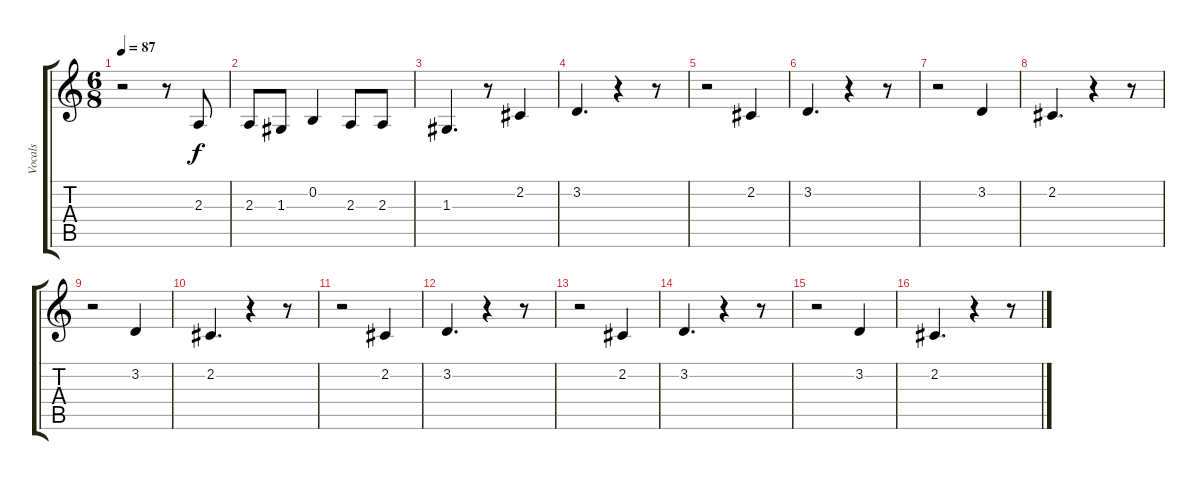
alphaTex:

\track ("Vocals" "Vocals") {instrument drawbarorgan}
\staff {score tabs}
\tuning (E4 B3 G3 D3 A2 E2) {hide}
\ts (6 8)
\tempo 87
\clef g2
\ks c
r.2{dy f} r.8 2.3.8 |
2.3.8 1.3.8 0.2.4 2.3.8 2.3.8 |
1.3.4{d} r.8 2.2.4 |
3.2.4{d} r.4 r.8 |
r.2 2.2.4 |
3.2.4{d} r.4 r.8 |
r.2 3.2.4 |
2.2.4{d} r.4 r.8 |
r.2 3.2.4 |
2.2.4{d} r.4 r.8 |
r.2 2.2.4 |
3.2.4{d} r.4 r.8 |
r.2 2.2.4 |
3.2.4{d} r.4 r.8 |
r.2 3.2.4 |
2.2.4{d} r.4 r.8
